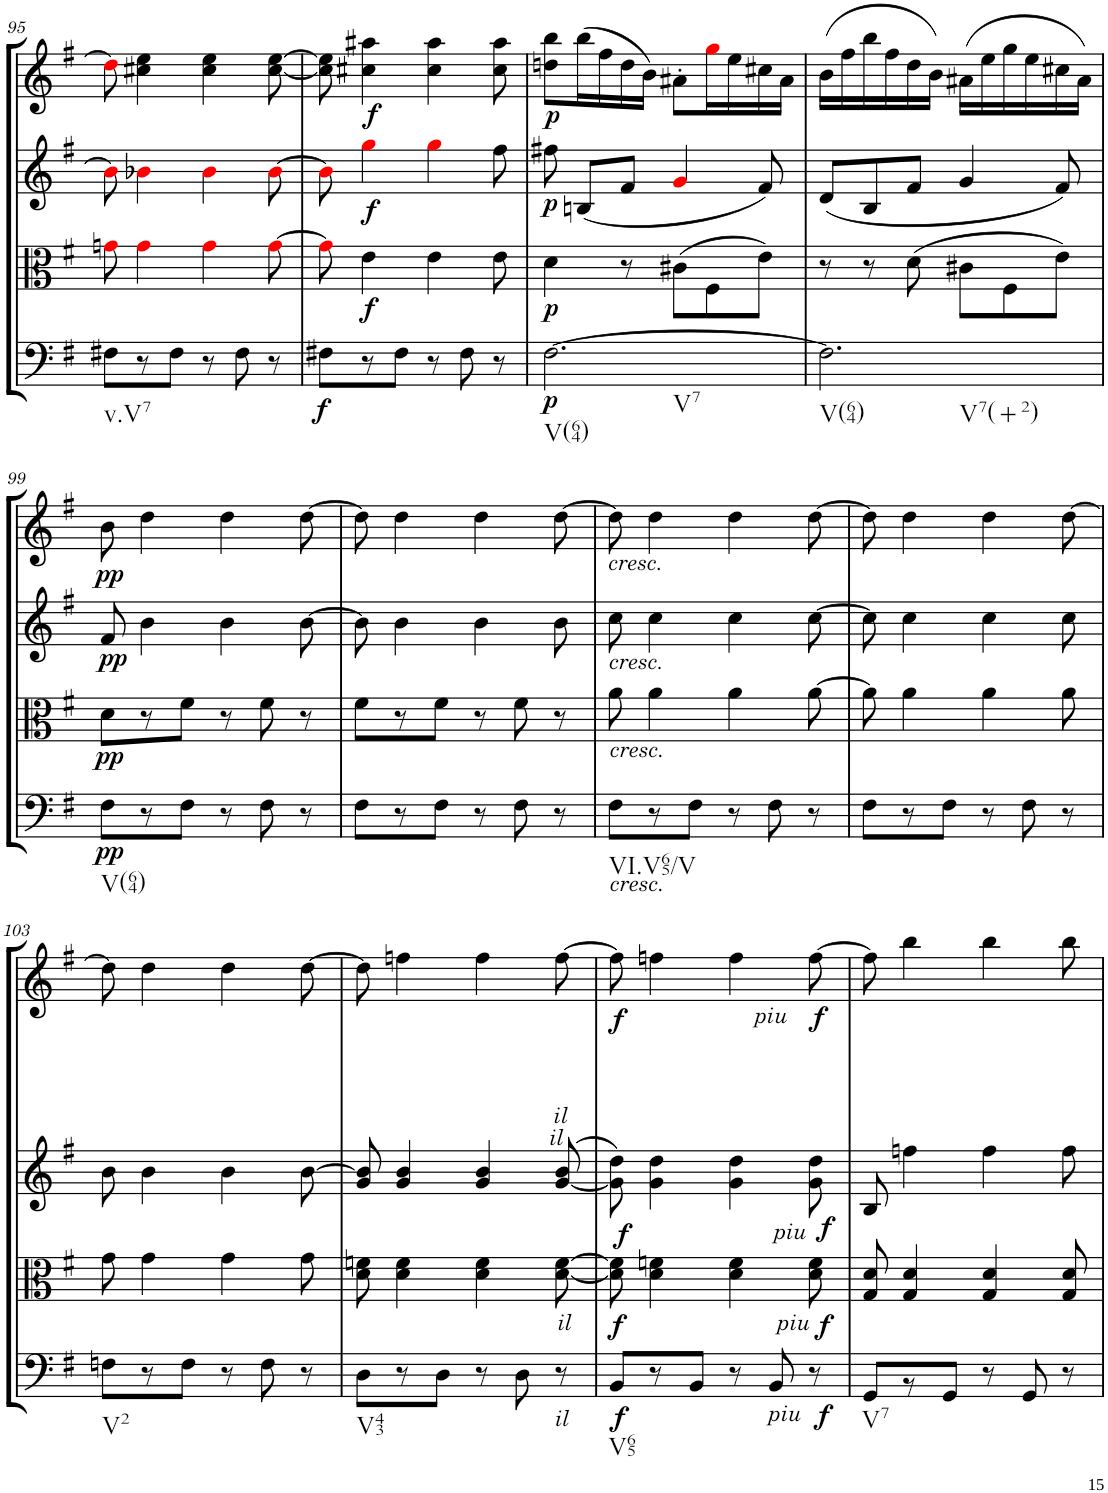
**kern	**dynam	**kern	**dynam	**kern	**dynam	**kern	**dynam
*part4	*part4	*part3	*part3	*part2	*part2	*part1	*part1
*staff4	*staff4	*staff3	*staff3	*staff2	*staff2	*staff1	*staff1
*I"Violoncello.	*	*I"Viola	*	*I"Violin II.	*	*I"Violin I.	*
*I'Vc	*	*I'Vla	*	*I'Vln	*	*I'Vln	*
!!LO:PB:g=z
*clefF4	*	*clefC3	*	*clefG2	*	*clefG2	*
*k[f#]	*	*k[f#]	*	*k[f#]	*	*k[f#]	*
*M6/8	*	*M6/8	*	*M6/8	*	*M6/8	*
=95	=95	=95	=95	=95	=95	=95	=95
!LO:TX:b:t=v.V7	!	!	!	!	!	!	!
8F#X\L	.	8gni\	.	8b-i\]	.	8dd-i\]	.
8r	.	4gi\	.	4b-Xi\	.	4cc#X\ 4ee\	.
8F#\J	.	.	.	.	.	.	.
8r	.	4gi\	.	4b-i\	.	4cc#\ 4ee\	.
8F#\	.	.	.	.	.	.	.
8r	.	[8gi\	.	[8b-i\	.	[8cc#\ [8ee\	.
=96	=96	=96	=96	=96	=96	=96	=96
!	!LO:DY:b	!	!	!	!	!	!
8F#X\L	f	8gi\]	.	8b-i\]	.	8cc#\] 8ee\]	.
!	!	!	!LO:DY:b	!	!LO:DY:b	!	!LO:DY:b
8r	.	4e\	f	4ggi\	f	4cc#X\ 4aa#X\	f
8F#\J	.	.	.	.	.	.	.
8r	.	4e\	.	4ggi\	.	4cc#\ 4aa#\	.
8F#\	.	.	.	.	.	.	.
8r	.	8e\	.	8ff#\	.	8cc#\ 8aa#\	.
=97	=97	=97	=97	=97	=97	=97	=97
!LO:TX:b:t=V(64)	!	!	!	!	!	!	!
!LO:TX:b:t=V7	!	!	!	!	!	!	!
!	!LO:DY:b	!	!LO:DY:b	!	!LO:DY:b	!	!LO:DY:b
[2.F#\	p	4d\	p	8ff#X\	p	8ddn\ 8bb\L	p
.	.	.	.	(8Bn/L	.	(16bb\L	.
.	.	.	.	.	.	16ff#\	.
.	.	8r	.	8f#/J	.	16dd\	.
.	.	.	.	.	.	16b\JJ)	.
.	.	(8c#X\L	.	4gi/	.	8a#X'\L	.
.	.	8F#\	.	.	.	16ggi\L	.
.	.	.	.	.	.	16ee\	.
.	.	8e\J)	.	8f#/)	.	16cc#X\	.
.	.	.	.	.	.	16a#\JJ	.
=98	=98	=98	=98	=98	=98	=98	=98
!LO:TX:b:t=V(64)	!	!	!	!	!	!	!
!LO:TX:b:t=V7(+2)	!	!	!	!	!	!	!
2.F#\]	.	8r	.	(8d/L	.	(16b\LL	.
.	.	.	.	.	.	16ff#\	.
.	.	8r	.	8B/	.	16bb\	.
.	.	.	.	.	.	16ff#\	.
.	.	(8d\	.	8f#/J	.	16dd\	.
.	.	.	.	.	.	16b\JJ)	.
.	.	8c#X\L	.	4g/	.	(16a#X\LL	.
.	.	.	.	.	.	16ee\	.
.	.	8F#\	.	.	.	16gg\	.
.	.	.	.	.	.	16ee\	.
.	.	8e\J)	.	8f#/)	.	16cc#X\	.
.	.	.	.	.	.	16a#\JJ)	.
!!LO:LB:g=z
=99	=99	=99	=99	=99	=99	=99	=99
!LO:TX:b:t=V(64)	!	!	!	!	!	!	!
!	!LO:DY:b	!	!LO:DY:b	!	!LO:DY:b	!	!LO:DY:b
8F#\L	pp	8d\L	pp	8f#/	pp	8b\	pp
8r	.	8r	.	4b\	.	4dd\	.
8F#\J	.	8f#\J	.	.	.	.	.
8r	.	8r	.	4b\	.	4dd\	.
8F#\	.	8f#\	.	.	.	.	.
8r	.	8r	.	[8b\	.	[8dd\	.
=100	=100	=100	=100	=100	=100	=100	=100
8F#\L	.	8f#\L	.	8b\]	.	8dd\]	.
8r	.	8r	.	4b\	.	4dd\	.
8F#\J	.	8f#\J	.	.	.	.	.
8r	.	8r	.	4b\	.	4dd\	.
8F#\	.	8f#\	.	.	.	.	.
8r	.	8r	.	8b\	.	[8dd\	.
=101	=101	=101	=101	=101	=101	=101	=101
!	!	!	!	!	!	!LO:TX:b:i:t=cresc.	!
!	!	!	!	!LO:TX:b:i:t=cresc.	!	!	!
!	!	!LO:TX:b:i:t=cresc.	!	!	!	!	!
!LO:TX:b:i:t=cresc.	!	!	!	!	!	!	!
!LO:TX:b:t=VI.V65/V	!	!	!	!	!	!	!
8F#\L	.	8a\	.	8cc\	.	8dd\]	.
8r	.	4a\	.	4cc\	.	4dd\	.
8F#\J	.	.	.	.	.	.	.
8r	.	4a\	.	4cc\	.	4dd\	.
8F#\	.	.	.	.	.	.	.
8r	.	[8a\	.	[8cc\	.	[8dd\	.
=102	=102	=102	=102	=102	=102	=102	=102
8F#\L	.	8a\]	.	8cc\]	.	8dd\]	.
8r	.	4a\	.	4cc\	.	4dd\	.
8F#\J	.	.	.	.	.	.	.
8r	.	4a\	.	4cc\	.	4dd\	.
8F#\	.	.	.	.	.	.	.
8r	.	8a\	.	8cc\	.	[8dd\	.
!!LO:LB:g=z
=103	=103	=103	=103	=103	=103	=103	=103
!LO:TX:b:t=V2	!	!	!	!	!	!	!
8Fn\L	.	8g\	.	8b\	.	8dd\]	.
8r	.	4g\	.	4b\	.	4dd\	.
8F\J	.	.	.	.	.	.	.
8r	.	4g\	.	4b\	.	4dd\	.
8F\	.	.	.	.	.	.	.
8r	.	8g\	.	[8b\	.	[8dd\	.
=104	=104	=104	=104	=104	=104	=104	=104
!LO:TX:b:t=V43	!	!	!	!	!	!	!
8D\L	.	8d\ 8fn\	.	8g/ 8b/]	.	8dd\]	.
8r	.	4d\ 4f\	.	4g/ 4b/	.	4ffn\	.
8D\J	.	.	.	.	.	.	.
8r	.	4d\ 4f\	.	4g/ 4b/	.	4ff\	.
8D\	.	.	.	.	.	.	.
!	!	!	!	!	!	!LO:TX:b:i:t=il	!
!	!	!	!	!	!	!LO:TX:b:i:t=il	!
!	!	!LO:TX:b:i:t=il	!	!	!	!	!
!LO:TX:b:i:t=il	!	!	!	!	!	!	!
8r	.	[8d\ [8f\	.	([8g/ 8b/	.	[8ff\	.
=105	=105	=105	=105	=105	=105	=105	=105
!LO:TX:b:t=V65	!	!	!	!	!	!	!
!	!LO:DY:b	!	!LO:DY:b	!	!LO:DY:b	!	!LO:DY:b
8BB/L	f	8d\] 8f\]	f	8g\] 8dd\)	f	8ff\]	f
8r	.	4d\ 4fn\	.	4g\ 4dd\	.	4ffn\	.
8BB/J	.	.	.	.	.	.	.
8r	.	4d\ 4f\	.	4g\ 4dd\	.	4ff\	.
8BB/	.	.	.	.	.	.	.
!	!	!	!	!	!	!LO:TX:b:i:t=piu	!
!	!	!	!	!LO:TX:b:i:t=piu	!	!	!
!	!	!LO:TX:b:i:t=piu	!	!	!	!	!
!LO:TX:b:i:t=piu	!	!	!	!	!	!	!
!	!LO:DY:b	!	!LO:DY:b	!	!LO:DY:b	!	!LO:DY:b
8r	f	8d\ 8f\	f	8g\ 8dd\	f	[8ff\	f
=106	=106	=106	=106	=106	=106	=106	=106
!LO:TX:b:t=V7	!	!	!	!	!	!	!
8GG/L	.	8G/ 8d/	.	8B/	.	8ff\]	.
8r	.	4G/ 4d/	.	4ffn\	.	4bb\	.
8GG/J	.	.	.	.	.	.	.
8r	.	4G/ 4d/	.	4ff\	.	4bb\	.
8GG/	.	.	.	.	.	.	.
8r	.	8G/ 8d/	.	8ff\	.	8bb\	.
=	=	=	=	=	=	=	=
*-	*-	*-	*-	*-	*-	*-	*-
